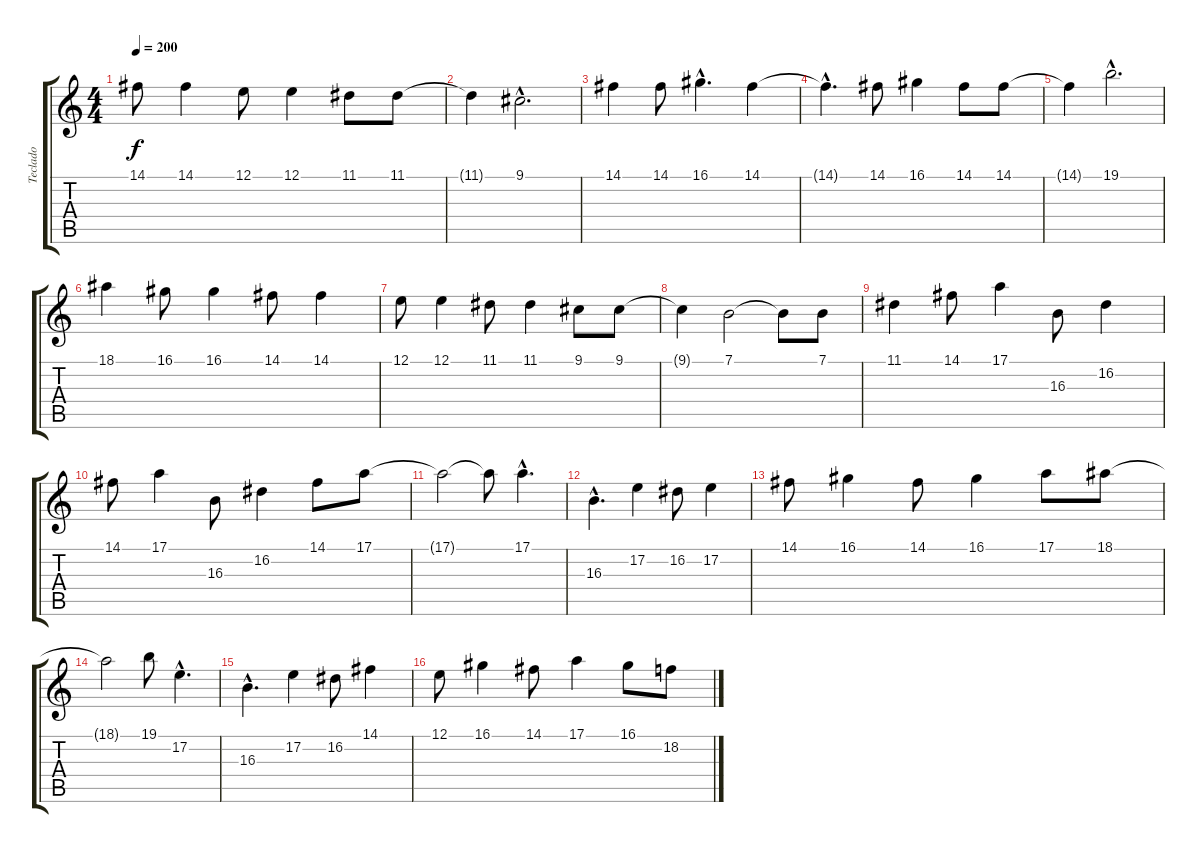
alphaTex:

\track ("Teclado" "Teclado") {instrument stringensemble1}
\staff {score tabs}
\tuning (E4 B3 G3 D3 A2 E2) {hide}
\ts (4 4)
\tempo 200
\clef g2
\ks c
14.1.8{dy f} 14.1.4 12.1.8 12.1.4 11.1.8 11.1.8 |
11.1{t}.4 9.1{hac}.2{d} |
14.1.4 14.1.8 16.1{hac}.4{d} 14.1.4 |
14.1{hac t}.4{d} 14.1.8 16.1.4 14.1.8 14.1.8 |
14.1{t}.4 19.1{hac}.2{d} |
18.1.4 16.1.8 16.1.4 14.1.8 14.1.4 |
12.1.8 12.1.4 11.1.8 11.1.4 9.1.8 9.1.8 |
9.1{t}.4 7.1.2 7.1{t}.8 7.1.8 |
11.1.4 14.1.8 17.1.4 16.3.8 16.2.4 |
14.1.8 17.1.4 16.3.8 16.2.4 14.1.8 17.1.8 |
17.1{t}.2 17.1{t}.8 17.1{hac}.4{d} |
16.3{hac}.4{d} 17.2.4 16.2.8 17.2.4 |
14.1.8 16.1.4 14.1.8 16.1.4 17.1.8 18.1.8 |
18.1{t}.2 19.1.8 17.2{hac}.4{d} |
16.3{hac}.4{d} 17.2.4 16.2.8 14.1.4 |
12.1.8 16.1.4 14.1.8 17.1.4 16.1.8 18.2.8
